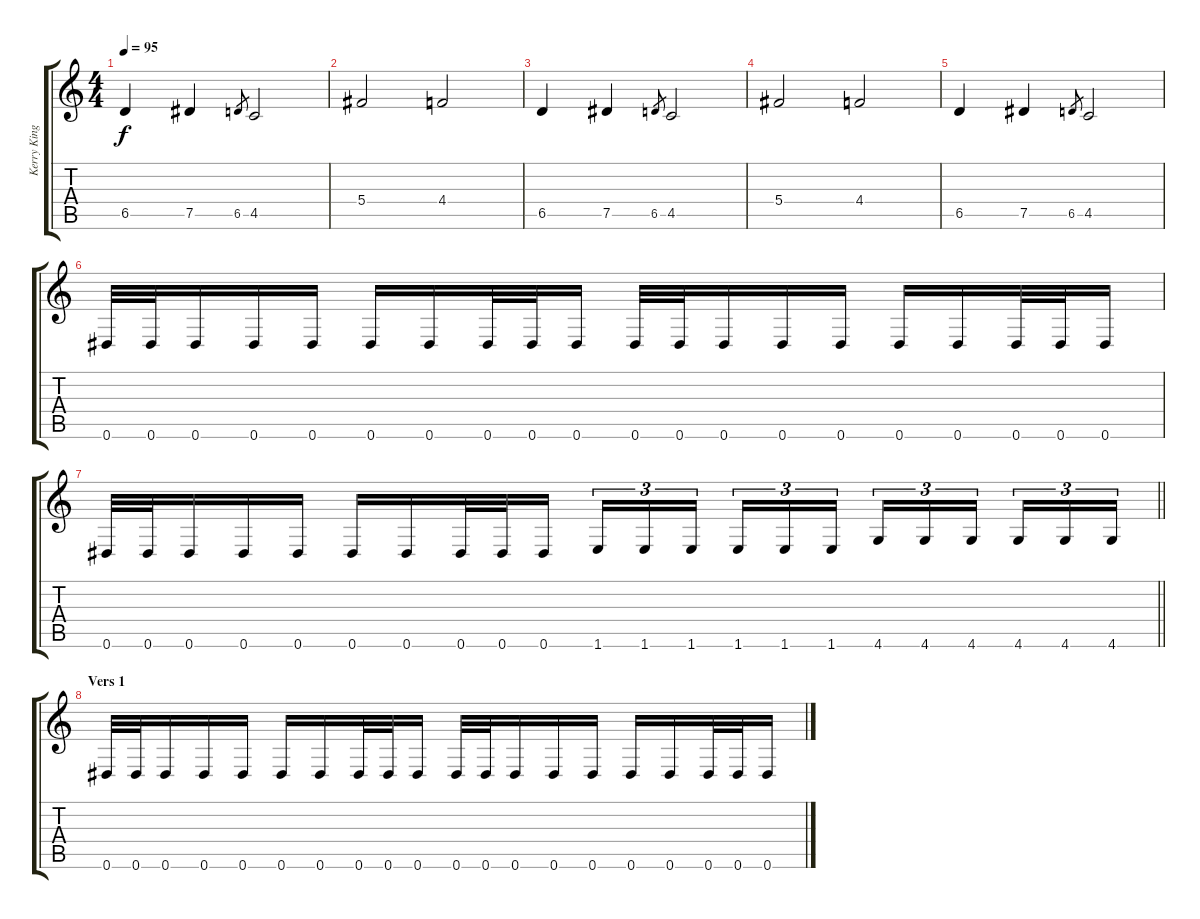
\track ("Kerry King" "Kerry King") {instrument overdrivenguitar}
\staff {score tabs}
\tuning (Eb4 Bb3 Gb3 Db3 Ab2 Eb2) {hide}
\ts (4 4)
\tempo 95
\clef g2
\ks c
6.5.4{dy f} 7.5.4 6.5.8{gr} 4.5.2 |
5.4.2 4.4.2 |
6.5.4 7.5.4 6.5.8{gr} 4.5.2 |
5.4.2 4.4.2 |
6.5.4 7.5.4 6.5.8{gr} 4.5.2 |
0.6.32{volume 10} 0.6.32 0.6.16 0.6.16 0.6.16 0.6.16 0.6.16 0.6.32 0.6.32 0.6.16 0.6.32 0.6.32 0.6.16 0.6.16 0.6.16 0.6.16 0.6.16 0.6.32 0.6.32 0.6.16 |
\barLineRight lightlight
0.6.32 0.6.32 0.6.16 0.6.16 0.6.16 0.6.16 0.6.16 0.6.32 0.6.32 0.6.16 1.6.16{tu (3 2)} 1.6.16{tu (3 2)} 1.6.16{tu (3 2) beam splitsecondary} 1.6.16{tu (3 2)} 1.6.16{tu (3 2)} 1.6.16{tu (3 2)} 4.6.16{tu (3 2)} 4.6.16{tu (3 2)} 4.6.16{tu (3 2) beam splitsecondary} 4.6.16{tu (3 2)} 4.6.16{tu (3 2)} 4.6.16{tu (3 2)} |
\section ("" "Vers 1")
0.6.32{volume 16} 0.6.32 0.6.16 0.6.16 0.6.16 0.6.16 0.6.16 0.6.32 0.6.32 0.6.16 0.6.32 0.6.32 0.6.16 0.6.16 0.6.16 0.6.16 0.6.16 0.6.32 0.6.32 0.6.16
